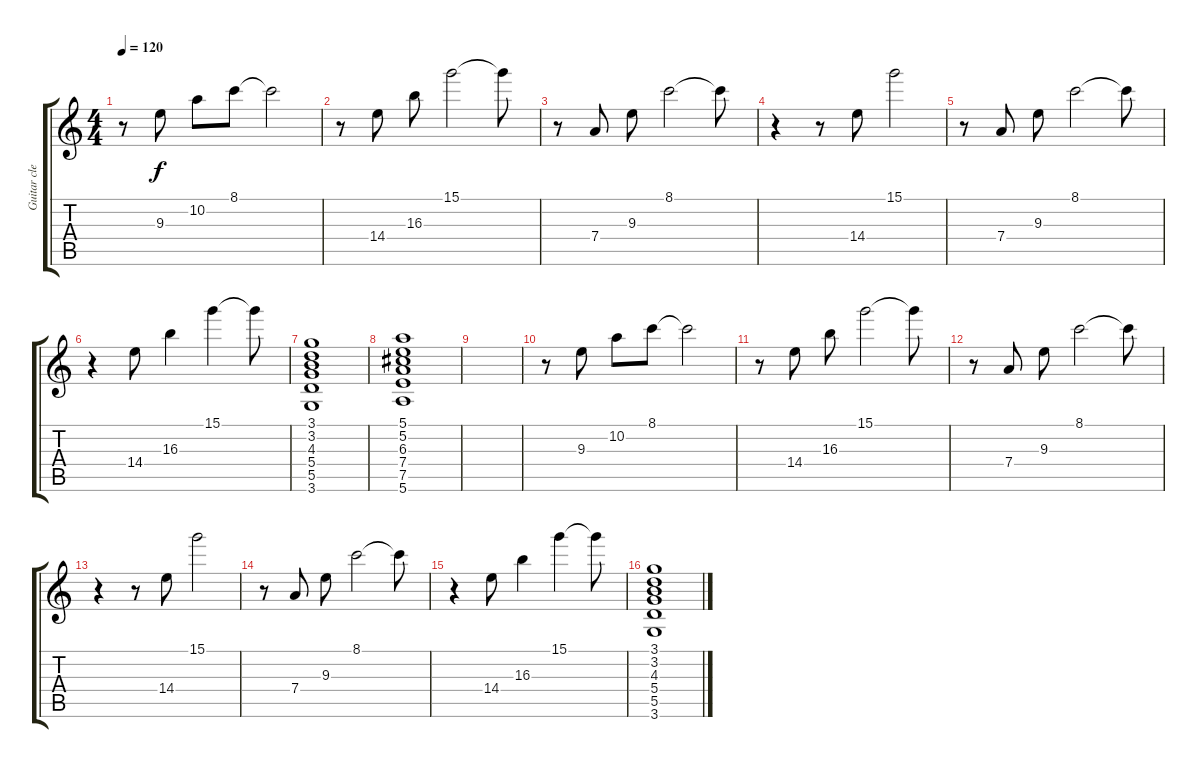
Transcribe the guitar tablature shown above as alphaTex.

\track ("Guitar clean" "Guitar cle") {instrument electricguitarclean}
\staff {score tabs}
\tuning (E4 B3 G3 D3 A2 E2) {hide}
\ts (4 4)
\tempo 120
\clef g2
\ks c
r.8{dy f} 9.3.8 10.2.8 8.1.8 8.1{t}.2 |
r.8 14.4.8 16.3.8 15.1.2 15.1{t}.8 |
r.8 7.4.8 9.3.8 8.1.2 8.1{t}.8 |
r.4 r.8 14.4.8 15.1.2 |
r.8 7.4.8 9.3.8 8.1.2 8.1{t}.8 |
r.4 14.4.8 16.3.4 15.1.4 15.1{t}.8 |
(3.1 3.2 4.3 5.4 5.5 3.6).1 |
(5.1 5.2 6.3 7.4 7.5 5.6).1 |
|
r.8 9.3.8 10.2.8 8.1.8 8.1{t}.2 |
r.8 14.4.8 16.3.8 15.1.2 15.1{t}.8 |
r.8 7.4.8 9.3.8 8.1.2 8.1{t}.8 |
r.4 r.8 14.4.8 15.1.2 |
r.8 7.4.8 9.3.8 8.1.2 8.1{t}.8 |
r.4 14.4.8 16.3.4 15.1.4 15.1{t}.8 |
(3.1 3.2 4.3 5.4 5.5 3.6).1
